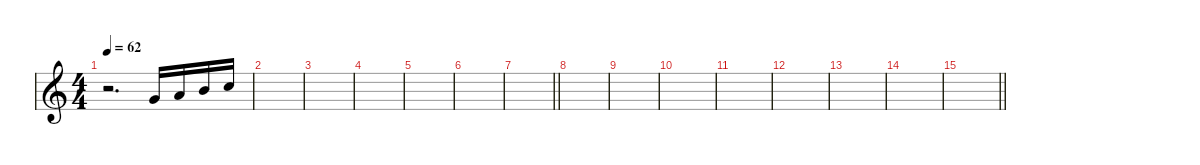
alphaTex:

\defaultSystemsLayout 4
\hideDynamics
\bracketExtendMode nobrackets
\singleTrackTrackNamePolicy hidden
\multiTrackTrackNamePolicy hidden
\firstSystemTrackNameMode fullname
\otherSystemsTrackNameOrientation horizontal
\track ("Keys" "el.pno.") {defaultSystemsLayout 16 instrument electricgrandpiano}
\staff {score}
\tuning (E4 C4 G3 C3 G2 C2)
\ts (4 4)
\tempo 62
\clef g2
\ks c
r.2{d dy fff beam Down} 12.3.16{dy mp beam Up} 14.3.16{dy f beam Up} 16.3.16{dy fff beam Up} 17.3.16{beam Up} |
|
|
|
|
|
\barLineRight lightlight
|
|
|
|
|
|
|
|
\barLineRight lightlight
